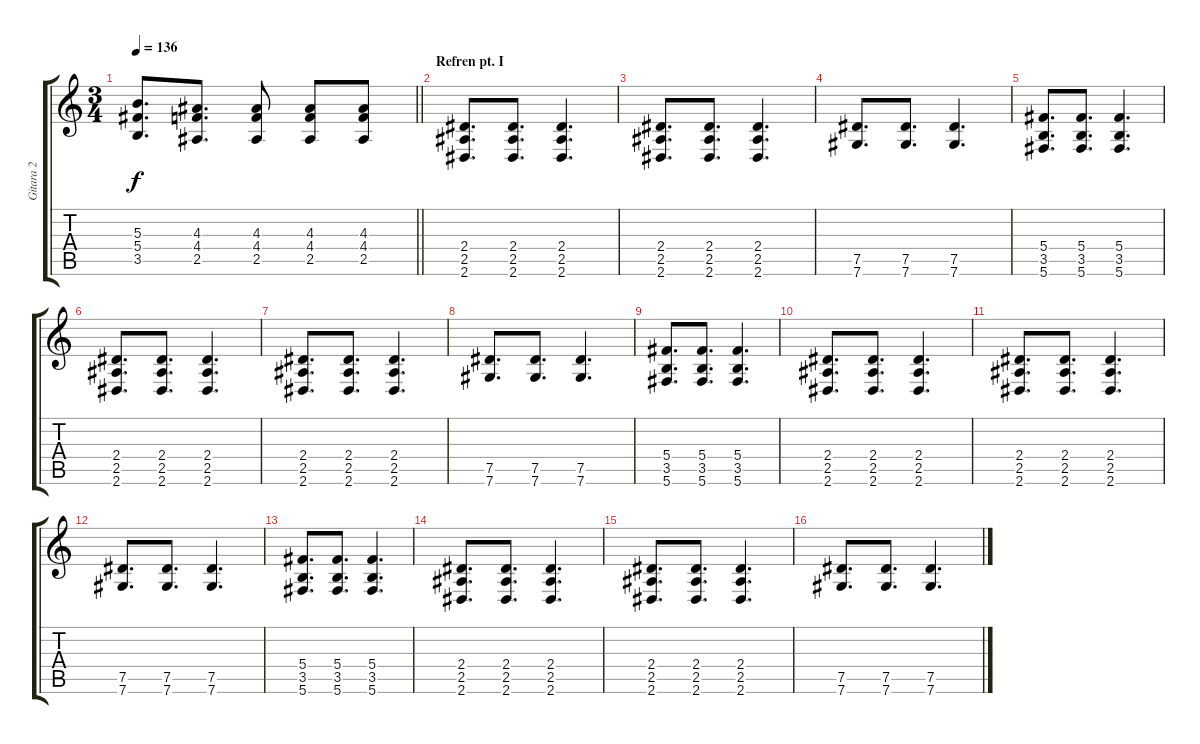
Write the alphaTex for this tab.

\track ("Gitara 2" "Gitara 2") {instrument distortionguitar}
\staff {score tabs}
\tuning (Eb4 Bb3 Gb3 Db3 Ab2 Db2) {hide}
\ts (3 4)
\tempo 136
\clef g2
\barLineRight lightlight
\ks c
(5.3 5.4 3.5).8{d dy f} (4.3 4.4 2.5).8{d} (4.3 4.4 2.5).8 (4.3 4.4 2.5).8 (4.3 4.4 2.5).8 |
\section ("" "Refren pt. I")
(2.4 2.5 2.6).8{d} (2.4 2.5 2.6).8{d} (2.4 2.5 2.6).4{d} |
(2.4 2.5 2.6).8{d} (2.4 2.5 2.6).8{d} (2.4 2.5 2.6).4{d} |
(7.5 7.6).8{d} (7.5 7.6).8{d} (7.5 7.6).4{d} |
(5.4 3.5 5.6).8{d} (5.4 3.5 5.6).8{d} (5.4 3.5 5.6).4{d} |
(2.4 2.5 2.6).8{d} (2.4 2.5 2.6).8{d} (2.4 2.5 2.6).4{d} |
(2.4 2.5 2.6).8{d} (2.4 2.5 2.6).8{d} (2.4 2.5 2.6).4{d} |
(7.5 7.6).8{d} (7.5 7.6).8{d} (7.5 7.6).4{d} |
(5.4 3.5 5.6).8{d} (5.4 3.5 5.6).8{d} (5.4 3.5 5.6).4{d} |
(2.4 2.5 2.6).8{d} (2.4 2.5 2.6).8{d} (2.4 2.5 2.6).4{d} |
(2.4 2.5 2.6).8{d} (2.4 2.5 2.6).8{d} (2.4 2.5 2.6).4{d} |
(7.5 7.6).8{d} (7.5 7.6).8{d} (7.5 7.6).4{d} |
(5.4 3.5 5.6).8{d} (5.4 3.5 5.6).8{d} (5.4 3.5 5.6).4{d} |
(2.4 2.5 2.6).8{d} (2.4 2.5 2.6).8{d} (2.4 2.5 2.6).4{d} |
(2.4 2.5 2.6).8{d} (2.4 2.5 2.6).8{d} (2.4 2.5 2.6).4{d} |
(7.5 7.6).8{d} (7.5 7.6).8{d} (7.5 7.6).4{d}
